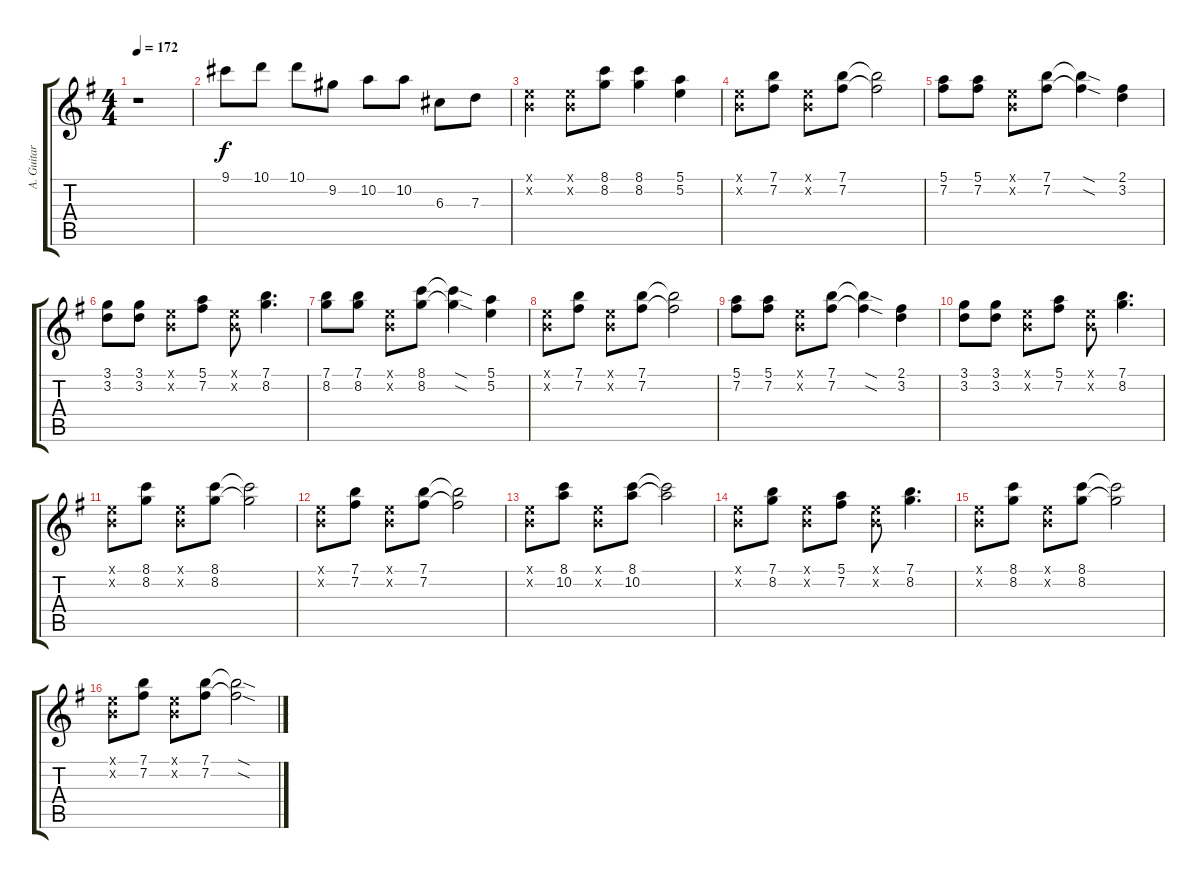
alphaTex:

\track ("A. Guitar II" "A. Guitar ") {instrument acousticguitarsteel}
\staff {score tabs}
\tuning (E4 B3 G3 D3 A2 E2) {hide}
\ts (4 4)
\tempo 172
\clef g2
\ks g
r.1{dy f} |
9.1.8 10.1.8 10.1.8 9.2.8 10.2.8 10.2.8 6.3.8 7.3.8 |
(0.1{x} 0.2{x}).4 (0.1{x} 0.2{x}).8 (8.1 8.2).8 (8.1 8.2).4 (5.1 5.2).4 |
(0.1{x} 0.2{x}).8 (7.1 7.2).8 (0.1{x} 0.2{x}).8 (7.1 7.2).8 (7.1{t} 7.2{t}).2 |
(5.1 7.2).8 (5.1 7.2).8 (0.1{x} 0.2{x}).8 (7.1 7.2).8 (7.1{sod t} 7.2{sod t}).4 (2.1 3.2).4 |
(3.1 3.2).8 (3.1 3.2).8 (0.1{x} 0.2{x}).8 (5.1 7.2).8 (0.1{x} 0.2{x}).8 (7.1 8.2).4{d} |
(7.1 8.2).8 (7.1 8.2).8 (0.1{x} 0.2{x}).8 (8.1 8.2).8 (8.1{sod t} 8.2{sod t}).4 (5.1 5.2).4 |
(0.1{x} 0.2{x}).8 (7.1 7.2).8 (0.1{x} 0.2{x}).8 (7.1 7.2).8 (7.1{t} 7.2{t}).2 |
(5.1 7.2).8 (5.1 7.2).8 (0.1{x} 0.2{x}).8 (7.1 7.2).8 (7.1{sod t} 7.2{sod t}).4 (2.1 3.2).4 |
(3.1 3.2).8 (3.1 3.2).8 (0.1{x} 0.2{x}).8 (5.1 7.2).8 (0.1{x} 0.2{x}).8 (7.1 8.2).4{d} |
(0.1{x} 0.2{x}).8 (8.1 8.2).8 (0.1{x} 0.2{x}).8 (8.1 8.2).8 (8.1{t} 8.2{t}).2 |
(0.1{x} 0.2{x}).8 (7.1 7.2).8 (0.1{x} 0.2{x}).8 (7.1 7.2).8 (7.1{t} 7.2{t}).2 |
(0.1{x} 0.2{x}).8 (8.1 10.2).8 (0.1{x} 0.2{x}).8 (8.1 10.2).8 (8.1{t} 10.2{t}).2 |
(0.1{x} 0.2{x}).8 (7.1 8.2).8 (0.1{x} 0.2{x}).8 (5.1 7.2).8 (0.1{x} 0.2{x}).8 (7.1 8.2).4{d} |
(0.1{x} 0.2{x}).8 (8.1 8.2).8 (0.1{x} 0.2{x}).8 (8.1 8.2).8 (8.1{t} 8.2{t}).2 |
(0.1{x} 0.2{x}).8 (7.1 7.2).8 (0.1{x} 0.2{x}).8 (7.1 7.2).8 (7.1{sod t} 7.2{sod t}).2
